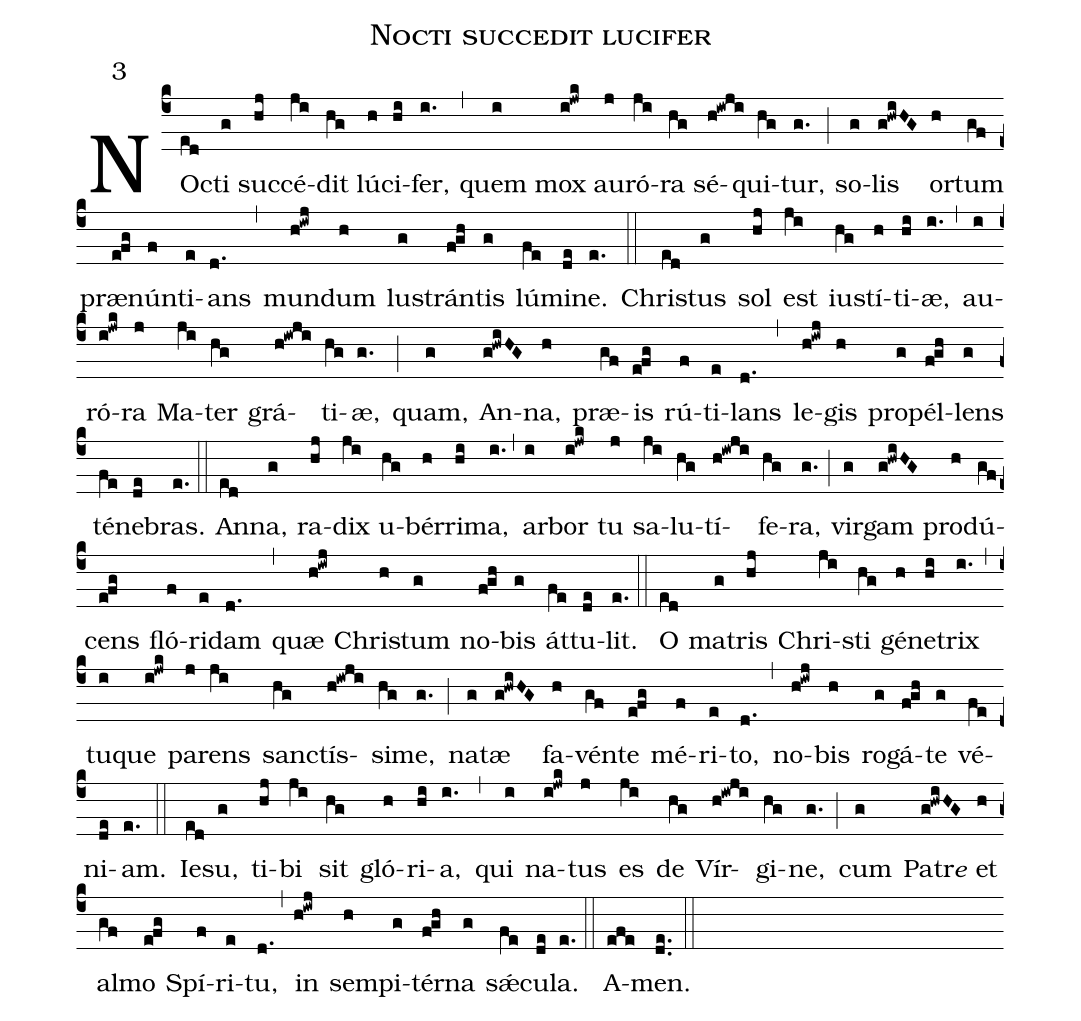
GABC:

name: Nocti succedit lucifer;
mode: 3;
%%
(c4)
NO(ed)cti(g) suc(hj)cé(ji)dit(hg) lú(h)ci(hi)fer,(i.) (,)
quem(i) mox(i!jwk) au(j)ró(ji)ra(hg) sé(h!iwji)qui(hg)tur,(g.) (;)
so(g)lis(g!hwiHG) or(h)tum(gf) præ(efg)nún(f)ti(e)ans(d.) (,)
mun(h!iwj)dum(h) lu(g)strán(fgh)tis(g) lú(fe)mi(de)ne.(e.) (::)

Chri(ed)stus(g) sol(hj) est(ji) iu(hg)stí(h)ti(hi)æ,(i.) (,)
au(i)ró(i!jwk)ra(j) Ma(ji)ter(hg) grá(h!iwji)ti(hg)æ,(g.) (;)
quam,(g) An(g!hwiHG)na,(h) præ(gf)is(efg) rú(f)ti(e)lans(d.) (,)
le(h!iwj)gis(h) pro(g)pél(fgh)lens(g) té(fe)ne(de)bras.(e.) (::)

An(ed)na,(g) ra(hj)dix(ji) u(hg)bér(h)ri(hi)ma,(i.) (,)
ar(i)bor(i!jwk) tu(j) sa(ji)lu(hg)tí(h!iwji)fe(hg)ra,(g.) (;)
vir(g)gam(g!hwiHG) pro(h)dú(gf)cens(efg) fló(f)ri(e)dam(d.) (,)
quæ(h!iwj) Chri(h)stum(g) no(fgh)bis(g) át(fe)tu(de)lit.(e.) (::)

O(ed) ma(g)tris(hj) Chri(ji)sti(hg) gé(h)ne(hi)trix(i.) (,)
tu(i)que(i!jwk) pa(j)rens(ji) san(hg)ctís(h!iwji)si(hg)me,(g.) (;)
na(g)tæ(g!hwiHG) fa(h)vén(gf)te(efg) mé(f)ri(e)to,(d.) (,)
no(h!iwj)bis(h) ro(g)gá(fgh)te(g) vé(fe)ni(de)am.(e.) (::)

Ie(ed)su,(g) ti(hj)bi(ji) sit(hg) gló(h)ri(hi)a,(i.) (,)
qui(i) na(i!jwk)tus(j) es(ji) de(hg) Vír(h!iwji)gi(hg)ne,(g.) (;)
cum(g) Pa(g!hwiHG)tr<e>e</e> {e}t(h) al(gf)mo(efg) Spí(f)ri(e)tu,(d.) (,)
in(h!iwj) sem(h)pi(g)tér(fgh)na(g) sǽ(fe)cu(de)la.(e.) (::)

A(efe)men.(de..) (::)
